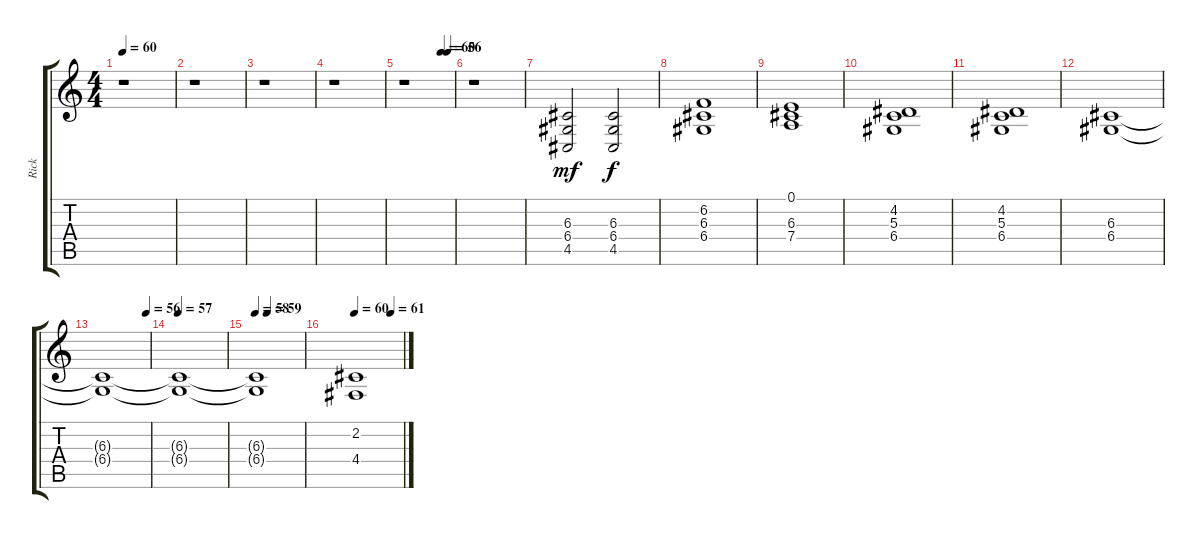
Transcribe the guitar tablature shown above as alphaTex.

\track ("Rick" "Rick") {instrument drawbarorgan}
\staff {score tabs}
\tuning (E4 B3 G3 D3 A2 E2) {hide}
\ts (4 4)
\tempo 60
\clef g2
\ks c
r.1{dy mf} |
r.1 |
r.1 |
r.1 |
\tempo (60 0.75)
\tempo (56 0.875)
r.1 |
r.1 |
(6.3 6.4 4.5).2{instrument drawbarorgan} (6.3 6.4 4.5).2{dy f} |
(6.2 6.3 6.4).1 |
(0.1 6.3 7.4).1 |
(4.2 5.3 6.4).1 |
(4.2 5.3 6.4).1 |
(6.3 6.4).1 |
\tempo (56 0.9375)
(6.3{t} 6.4{t}).1 |
\tempo 57
(6.3{t} 6.4{t}).1 |
\tempo 58
\tempo (59 0.25)
(6.3{t} 6.4{t}).1 |
\tempo 60
\tempo (61 0.75)
(2.2 4.4).1
